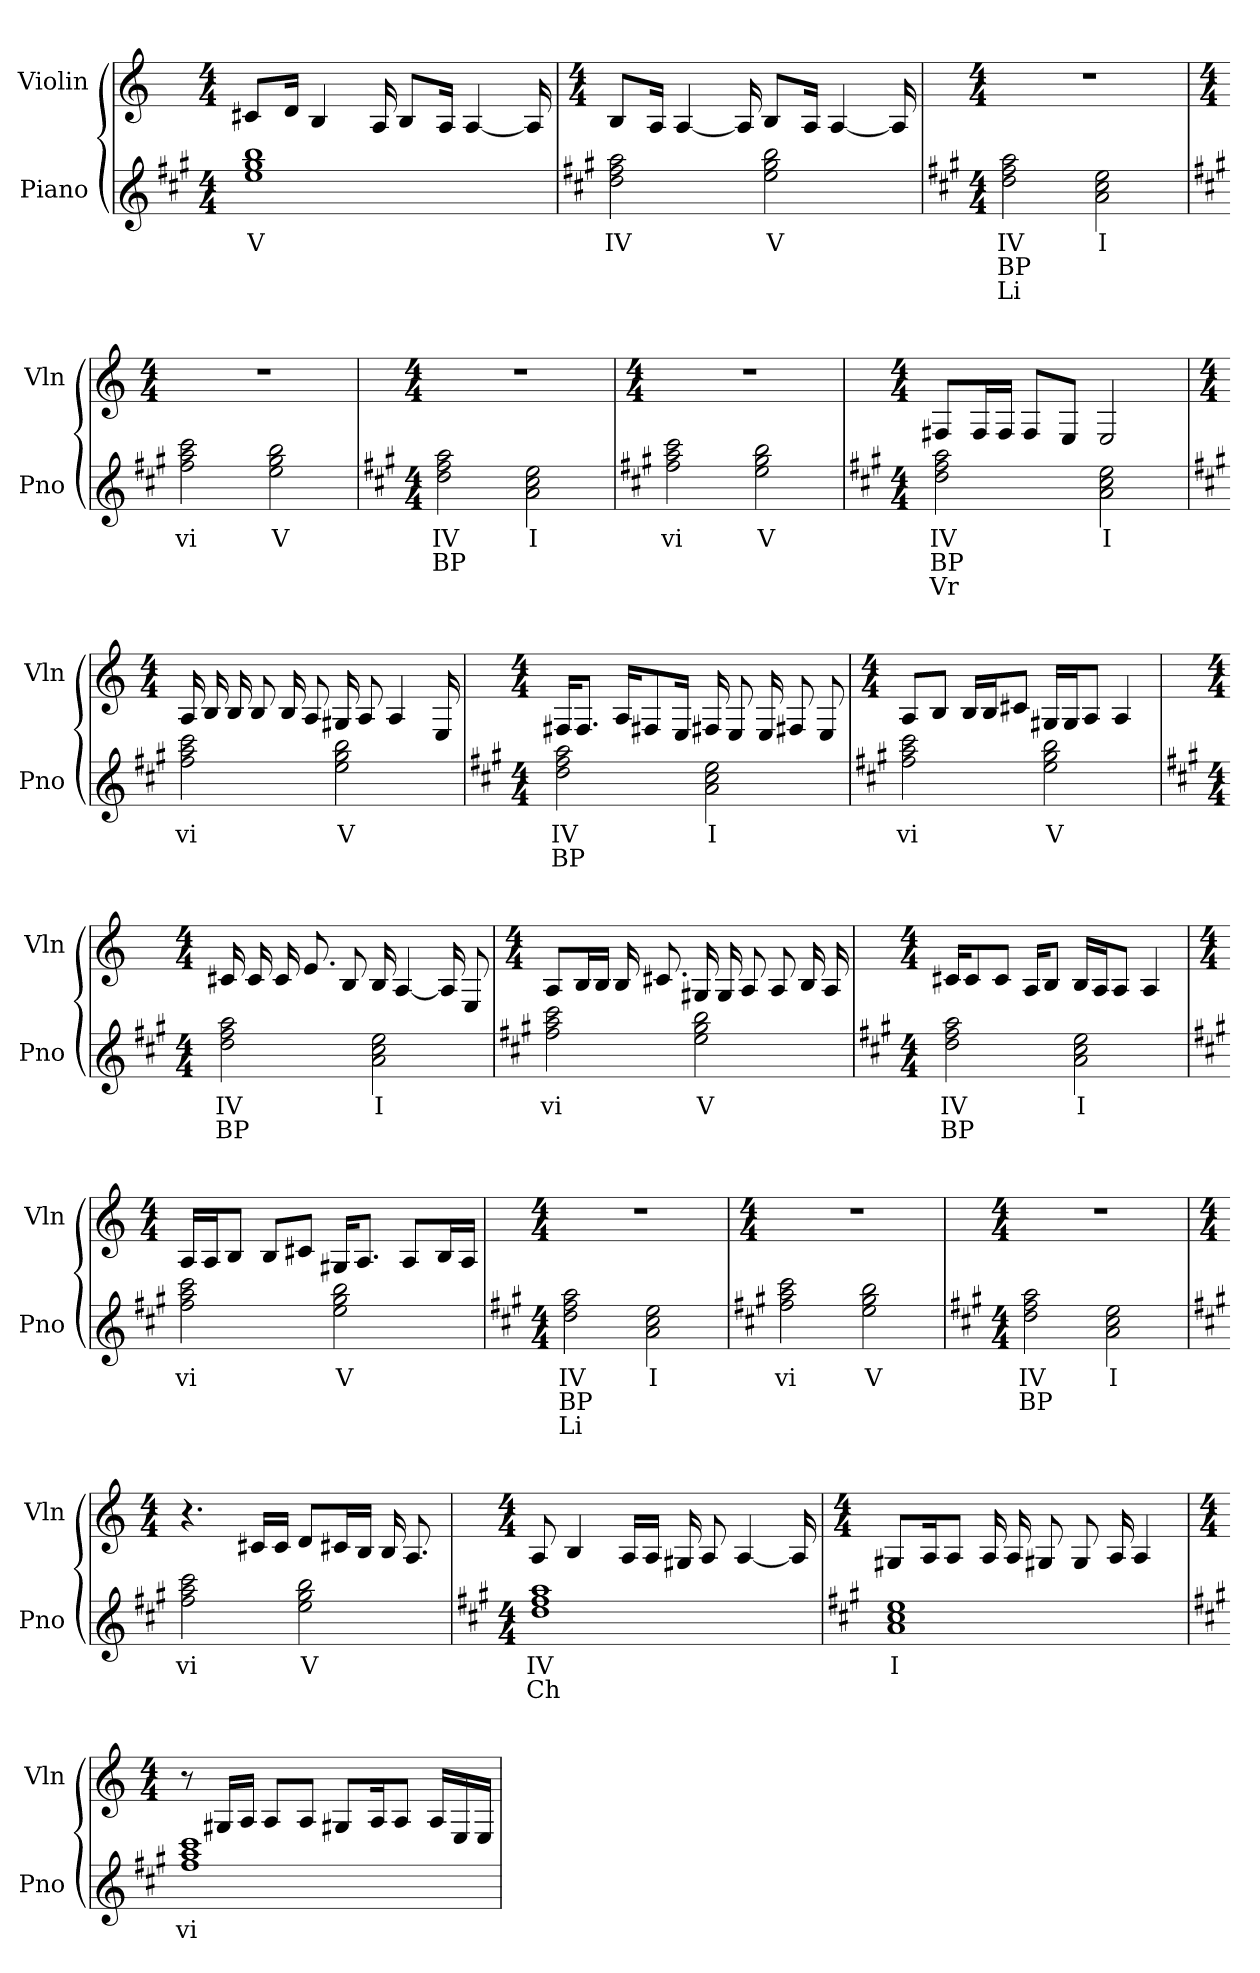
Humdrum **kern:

**kern	**text	**text	**text	**kern
*part2	*part2	*part2	*part2	*part1
*staff2	*staff2	*staff2	*staff2	*staff1
*I"Piano	*	*	*	*I"Violin
*I'Pno	*	*	*	*I'Vln
*k[f#c#g#]	*	*	*	*
*A:	*	*	*	*
*M4/4	*	*	*	*M4/4
=	=	=	=	=
1ee 1gg# 1bb	V	.	.	8c#XL
.	.	.	.	16dJk
.	.	.	.	4B
.	.	.	.	16A
.	.	.	.	8BL
.	.	.	.	16AJk
.	.	.	.	[4A
.	.	.	.	16A]
=	=	=	=	=
*k[f#c#g#]	*	*	*	*
*A:	*	*	*	*
*	*	*	*	*M4/4
2dd 2ff# 2aa	IV	.	.	8BL
.	.	.	.	16AJk
.	.	.	.	[4A
.	.	.	.	16A]
2ee 2gg# 2bb	V	.	.	8BL
.	.	.	.	16AJk
.	.	.	.	[4A
.	.	.	.	16A]
=	=	=	=	=
*k[f#c#g#]	*	*	*	*
*A:	*	*	*	*
*M4/4	*	*	*	*M4/4
2dd 2ff# 2aa	IV	BP	Li	1r
2a 2cc# 2ee	I	.	.	.
=	=	=	=	=
*k[f#c#g#]	*	*	*	*
*A:	*	*	*	*
*	*	*	*	*M4/4
2ff# 2aa 2ccc#	vi	.	.	1r
2ee 2gg# 2bb	V	.	.	.
=	=	=	=	=
*k[f#c#g#]	*	*	*	*
*A:	*	*	*	*
*M4/4	*	*	*	*M4/4
2dd 2ff# 2aa	IV	BP	.	1r
2a 2cc# 2ee	I	.	.	.
=	=	=	=	=
*k[f#c#g#]	*	*	*	*
*A:	*	*	*	*
*	*	*	*	*M4/4
2ff# 2aa 2ccc#	vi	.	.	1r
2ee 2gg# 2bb	V	.	.	.
=	=	=	=	=
*k[f#c#g#]	*	*	*	*
*A:	*	*	*	*
*M4/4	*	*	*	*M4/4
2dd 2ff# 2aa	IV	BP	Vr	8F#XL
.	.	.	.	16F#L
.	.	.	.	16F#JJ
.	.	.	.	8F#L
.	.	.	.	8EJ
2a 2cc# 2ee	I	.	.	2E
=	=	=	=	=
*k[f#c#g#]	*	*	*	*
*A:	*	*	*	*
*	*	*	*	*M4/4
2ff# 2aa 2ccc#	vi	.	.	16ALL
.	.	.	.	16BJ
.	.	.	.	16BL
.	.	.	.	8BJ
.	.	.	.	16BKL
.	.	.	.	8AJ
2ee 2gg# 2bb	V	.	.	16G#XKL
.	.	.	.	8AJ
.	.	.	.	4A
.	.	.	.	16E
=	=	=	=	=
*k[f#c#g#]	*	*	*	*
*A:	*	*	*	*
*M4/4	*	*	*	*M4/4
2dd 2ff# 2aa	IV	BP	.	16F#XKL
.	.	.	.	8.F#J
.	.	.	.	16AKL
.	.	.	.	8F#X
.	.	.	.	16EJk
2a 2cc# 2ee	I	.	.	16F#XLL
.	.	.	.	8E
.	.	.	.	16EJk
.	.	.	.	8F#XL
.	.	.	.	8EJ
=	=	=	=	=
*k[f#c#g#]	*	*	*	*
*A:	*	*	*	*
*	*	*	*	*M4/4
2ff# 2aa 2ccc#	vi	.	.	8AL
.	.	.	.	8BJ
.	.	.	.	16BLL
.	.	.	.	16BJ
.	.	.	.	8c#XJ
2ee 2gg# 2bb	V	.	.	16G#XLL
.	.	.	.	16G#J
.	.	.	.	8AJ
.	.	.	.	4A
=	=	=	=	=
*k[f#c#g#]	*	*	*	*
*A:	*	*	*	*
*M4/4	*	*	*	*M4/4
2dd 2ff# 2aa	IV	BP	.	16c#XLL
.	.	.	.	16c#J
.	.	.	.	16c#L
.	.	.	.	8.eJ
.	.	.	.	8BL
2a 2cc# 2ee	I	.	.	16BJk
.	.	.	.	[4A
.	.	.	.	16A]
.	.	.	.	8E
=	=	=	=	=
*k[f#c#g#]	*	*	*	*
*A:	*	*	*	*
*	*	*	*	*M4/4
2ff# 2aa 2ccc#	vi	.	.	8AL
.	.	.	.	16BL
.	.	.	.	16BJJ
.	.	.	.	16BLL
.	.	.	.	8.c#XJ
2ee 2gg# 2bb	V	.	.	16G#XLL
.	.	.	.	16G#J
.	.	.	.	8AJ
.	.	.	.	8AL
.	.	.	.	16BL
.	.	.	.	16AJJ
=	=	=	=	=
*k[f#c#g#]	*	*	*	*
*A:	*	*	*	*
*M4/4	*	*	*	*M4/4
2dd 2ff# 2aa	IV	BP	.	16c#XKL
.	.	.	.	8c#
.	.	.	.	8c#J
.	.	.	.	16AKL
.	.	.	.	8BJ
2a 2cc# 2ee	I	.	.	16BLL
.	.	.	.	16AJ
.	.	.	.	8AJ
.	.	.	.	4A
=	=	=	=	=
*k[f#c#g#]	*	*	*	*
*A:	*	*	*	*
*	*	*	*	*M4/4
2ff# 2aa 2ccc#	vi	.	.	16ALL
.	.	.	.	16AJ
.	.	.	.	8BJ
.	.	.	.	8BL
.	.	.	.	8c#XJ
2ee 2gg# 2bb	V	.	.	16G#XKL
.	.	.	.	8.AJ
.	.	.	.	8AL
.	.	.	.	16BL
.	.	.	.	16AJJ
=	=	=	=	=
*k[f#c#g#]	*	*	*	*
*A:	*	*	*	*
*M4/4	*	*	*	*M4/4
2dd 2ff# 2aa	IV	BP	Li	1r
2a 2cc# 2ee	I	.	.	.
=	=	=	=	=
*k[f#c#g#]	*	*	*	*
*A:	*	*	*	*
*	*	*	*	*M4/4
2ff# 2aa 2ccc#	vi	.	.	1r
2ee 2gg# 2bb	V	.	.	.
=	=	=	=	=
*k[f#c#g#]	*	*	*	*
*A:	*	*	*	*
*M4/4	*	*	*	*M4/4
2dd 2ff# 2aa	IV	BP	.	1r
2a 2cc# 2ee	I	.	.	.
=	=	=	=	=
*k[f#c#g#]	*	*	*	*
*A:	*	*	*	*
*	*	*	*	*M4/4
2ff# 2aa 2ccc#	vi	.	.	4.r
.	.	.	.	16c#XLL
.	.	.	.	16c#JJ
2ee 2gg# 2bb	V	.	.	8dL
.	.	.	.	16c#XL
.	.	.	.	16BJJ
.	.	.	.	16BLL
.	.	.	.	8.AJ
=	=	=	=	=
*k[f#c#g#]	*	*	*	*
*A:	*	*	*	*
*M4/4	*	*	*	*M4/4
1dd 1ff# 1aa	IV	Ch	.	8A
.	.	.	.	4B
.	.	.	.	16ALL
.	.	.	.	16AJJ
.	.	.	.	16G#XLL
.	.	.	.	8AJ
.	.	.	.	[4A
.	.	.	.	16A]
=	=	=	=	=
*k[f#c#g#]	*	*	*	*
*A:	*	*	*	*
*	*	*	*	*M4/4
1a 1cc# 1ee	I	.	.	8G#XL
.	.	.	.	16AK
.	.	.	.	8AJ
.	.	.	.	16ALL
.	.	.	.	16A
.	.	.	.	8G#XJ
.	.	.	.	8G#L
.	.	.	.	16AJk
.	.	.	.	4A
=	=	=	=	=
*k[f#c#g#]	*	*	*	*
*A:	*	*	*	*
*	*	*	*	*M4/4
1ff# 1aa 1ccc#	vi	.	.	8r
.	.	.	.	16G#XLL
.	.	.	.	16AJJ
.	.	.	.	8AL
.	.	.	.	8AJ
.	.	.	.	8G#XL
.	.	.	.	16AK
.	.	.	.	8AJ
.	.	.	.	16ALL
.	.	.	.	16E
.	.	.	.	16EJJ
=	=	=	=	=
*-	*-	*-	*-	*-
